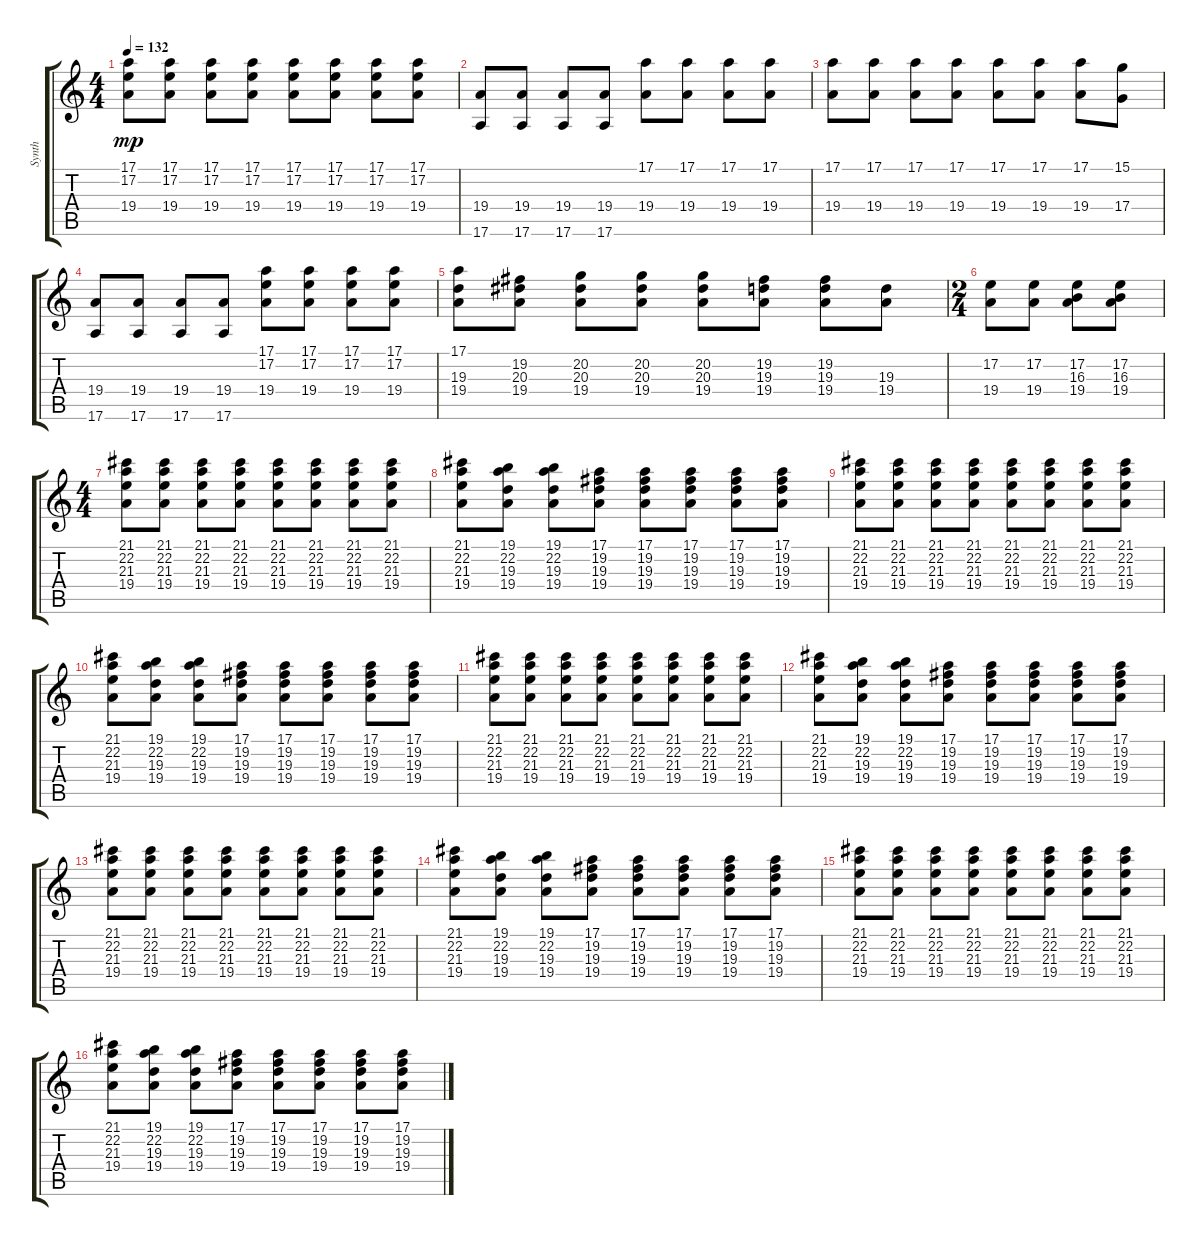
\track ("Synth" "Synth") {instrument rockorgan}
\staff {score tabs}
\tuning (E4 B3 G3 D3 A2 E2) {hide}
\ts (4 4)
\tempo 132
\clef g2
\ks c
(17.1 17.2 19.4).8{dy mp} (17.1 17.2 19.4).8 (17.1 17.2 19.4).8 (17.1 17.2 19.4).8 (17.1 17.2 19.4).8 (17.1 17.2 19.4).8 (17.1 17.2 19.4).8 (17.1 17.2 19.4).8 |
(19.4 17.6).8 (19.4 17.6).8 (19.4 17.6).8 (19.4 17.6).8 (17.1 19.4).8 (17.1 19.4).8 (17.1 19.4).8 (17.1 19.4).8 |
(17.1 19.4).8 (17.1 19.4).8 (17.1 19.4).8 (17.1 19.4).8 (17.1 19.4).8 (17.1 19.4).8 (17.1 19.4).8 (15.1 17.4).8 |
(19.4 17.6).8 (19.4 17.6).8 (19.4 17.6).8 (19.4 17.6).8 (17.1 17.2 19.4).8 (17.1 17.2 19.4).8 (17.1 17.2 19.4).8 (17.1 17.2 19.4).8 |
(17.1 19.3 19.4).8 (19.2 20.3 19.4).8 (20.2 20.3 19.4).8 (20.2 20.3 19.4).8 (20.2 20.3 19.4).8 (19.2 19.3 19.4).8 (19.2 19.3 19.4).8 (19.3 19.4).8 |
\ts (2 4)
(17.2 19.4).8 (17.2 19.4).8 (17.2 16.3 19.4).8 (17.2 16.3 19.4).8 |
\ts (4 4)
(21.1 22.2 21.3 19.4).8 (21.1 22.2 21.3 19.4).8 (21.1 22.2 21.3 19.4).8 (21.1 22.2 21.3 19.4).8 (21.1 22.2 21.3 19.4).8 (21.1 22.2 21.3 19.4).8 (21.1 22.2 21.3 19.4).8 (21.1 22.2 21.3 19.4).8 |
(21.1 22.2 21.3 19.4).8 (19.1 22.2 19.3 19.4).8 (19.1 22.2 19.3 19.4).8 (17.1 19.2 19.3 19.4).8 (17.1 19.2 19.3 19.4).8 (17.1 19.2 19.3 19.4).8 (17.1 19.2 19.3 19.4).8 (17.1 19.2 19.3 19.4).8 |
(21.1 22.2 21.3 19.4).8 (21.1 22.2 21.3 19.4).8 (21.1 22.2 21.3 19.4).8 (21.1 22.2 21.3 19.4).8 (21.1 22.2 21.3 19.4).8 (21.1 22.2 21.3 19.4).8 (21.1 22.2 21.3 19.4).8 (21.1 22.2 21.3 19.4).8 |
(21.1 22.2 21.3 19.4).8 (19.1 22.2 19.3 19.4).8 (19.1 22.2 19.3 19.4).8 (17.1 19.2 19.3 19.4).8 (17.1 19.2 19.3 19.4).8 (17.1 19.2 19.3 19.4).8 (17.1 19.2 19.3 19.4).8 (17.1 19.2 19.3 19.4).8 |
(21.1 22.2 21.3 19.4).8 (21.1 22.2 21.3 19.4).8 (21.1 22.2 21.3 19.4).8 (21.1 22.2 21.3 19.4).8 (21.1 22.2 21.3 19.4).8 (21.1 22.2 21.3 19.4).8 (21.1 22.2 21.3 19.4).8 (21.1 22.2 21.3 19.4).8 |
(21.1 22.2 21.3 19.4).8 (19.1 22.2 19.3 19.4).8 (19.1 22.2 19.3 19.4).8 (17.1 19.2 19.3 19.4).8 (17.1 19.2 19.3 19.4).8 (17.1 19.2 19.3 19.4).8 (17.1 19.2 19.3 19.4).8 (17.1 19.2 19.3 19.4).8 |
(21.1 22.2 21.3 19.4).8 (21.1 22.2 21.3 19.4).8 (21.1 22.2 21.3 19.4).8 (21.1 22.2 21.3 19.4).8 (21.1 22.2 21.3 19.4).8 (21.1 22.2 21.3 19.4).8 (21.1 22.2 21.3 19.4).8 (21.1 22.2 21.3 19.4).8 |
(21.1 22.2 21.3 19.4).8 (19.1 22.2 19.3 19.4).8 (19.1 22.2 19.3 19.4).8 (17.1 19.2 19.3 19.4).8 (17.1 19.2 19.3 19.4).8 (17.1 19.2 19.3 19.4).8 (17.1 19.2 19.3 19.4).8 (17.1 19.2 19.3 19.4).8 |
(21.1 22.2 21.3 19.4).8 (21.1 22.2 21.3 19.4).8 (21.1 22.2 21.3 19.4).8 (21.1 22.2 21.3 19.4).8 (21.1 22.2 21.3 19.4).8 (21.1 22.2 21.3 19.4).8 (21.1 22.2 21.3 19.4).8 (21.1 22.2 21.3 19.4).8 |
(21.1 22.2 21.3 19.4).8 (19.1 22.2 19.3 19.4).8 (19.1 22.2 19.3 19.4).8 (17.1 19.2 19.3 19.4).8 (17.1 19.2 19.3 19.4).8 (17.1 19.2 19.3 19.4).8 (17.1 19.2 19.3 19.4).8 (17.1 19.2 19.3 19.4).8
